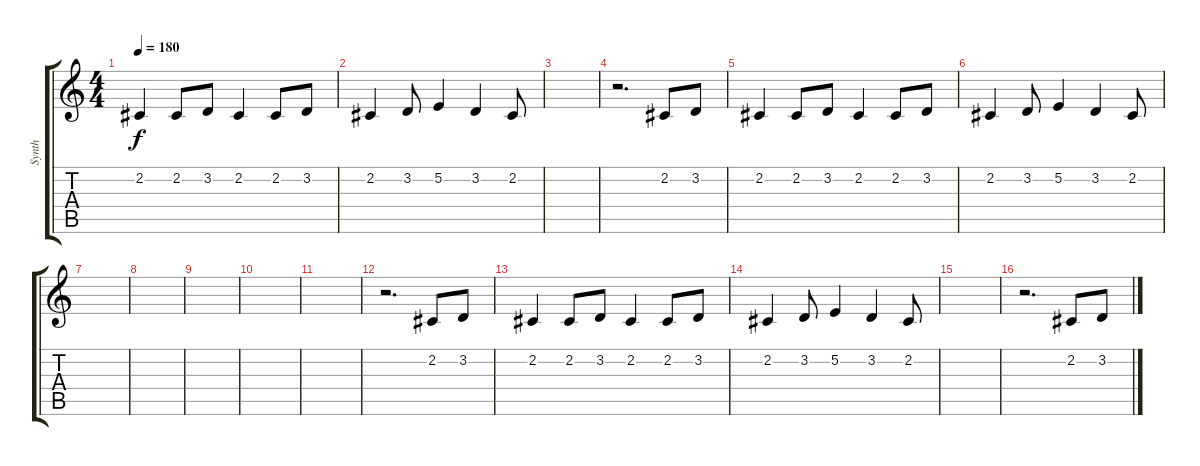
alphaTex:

\track ("Synth" "Synth") {instrument lead2sawtooth}
\staff {score tabs}
\tuning (E4 B3 G3 D3 A2 E2) {hide}
\ts (4 4)
\tempo 180
\clef g2
\ks c
2.2.4{dy f} 2.2.8 3.2.8 2.2.4 2.2.8 3.2.8 |
2.2.4 3.2.8 5.2.4 3.2.4 2.2.8 |
|
r.2{d} 2.2.8 3.2.8 |
2.2.4 2.2.8 3.2.8 2.2.4 2.2.8 3.2.8 |
2.2.4 3.2.8 5.2.4 3.2.4 2.2.8 |
|
|
|
|
|
r.2{d} 2.2.8 3.2.8 |
2.2.4 2.2.8 3.2.8 2.2.4 2.2.8 3.2.8 |
2.2.4 3.2.8 5.2.4 3.2.4 2.2.8 |
|
r.2{d} 2.2.8 3.2.8
